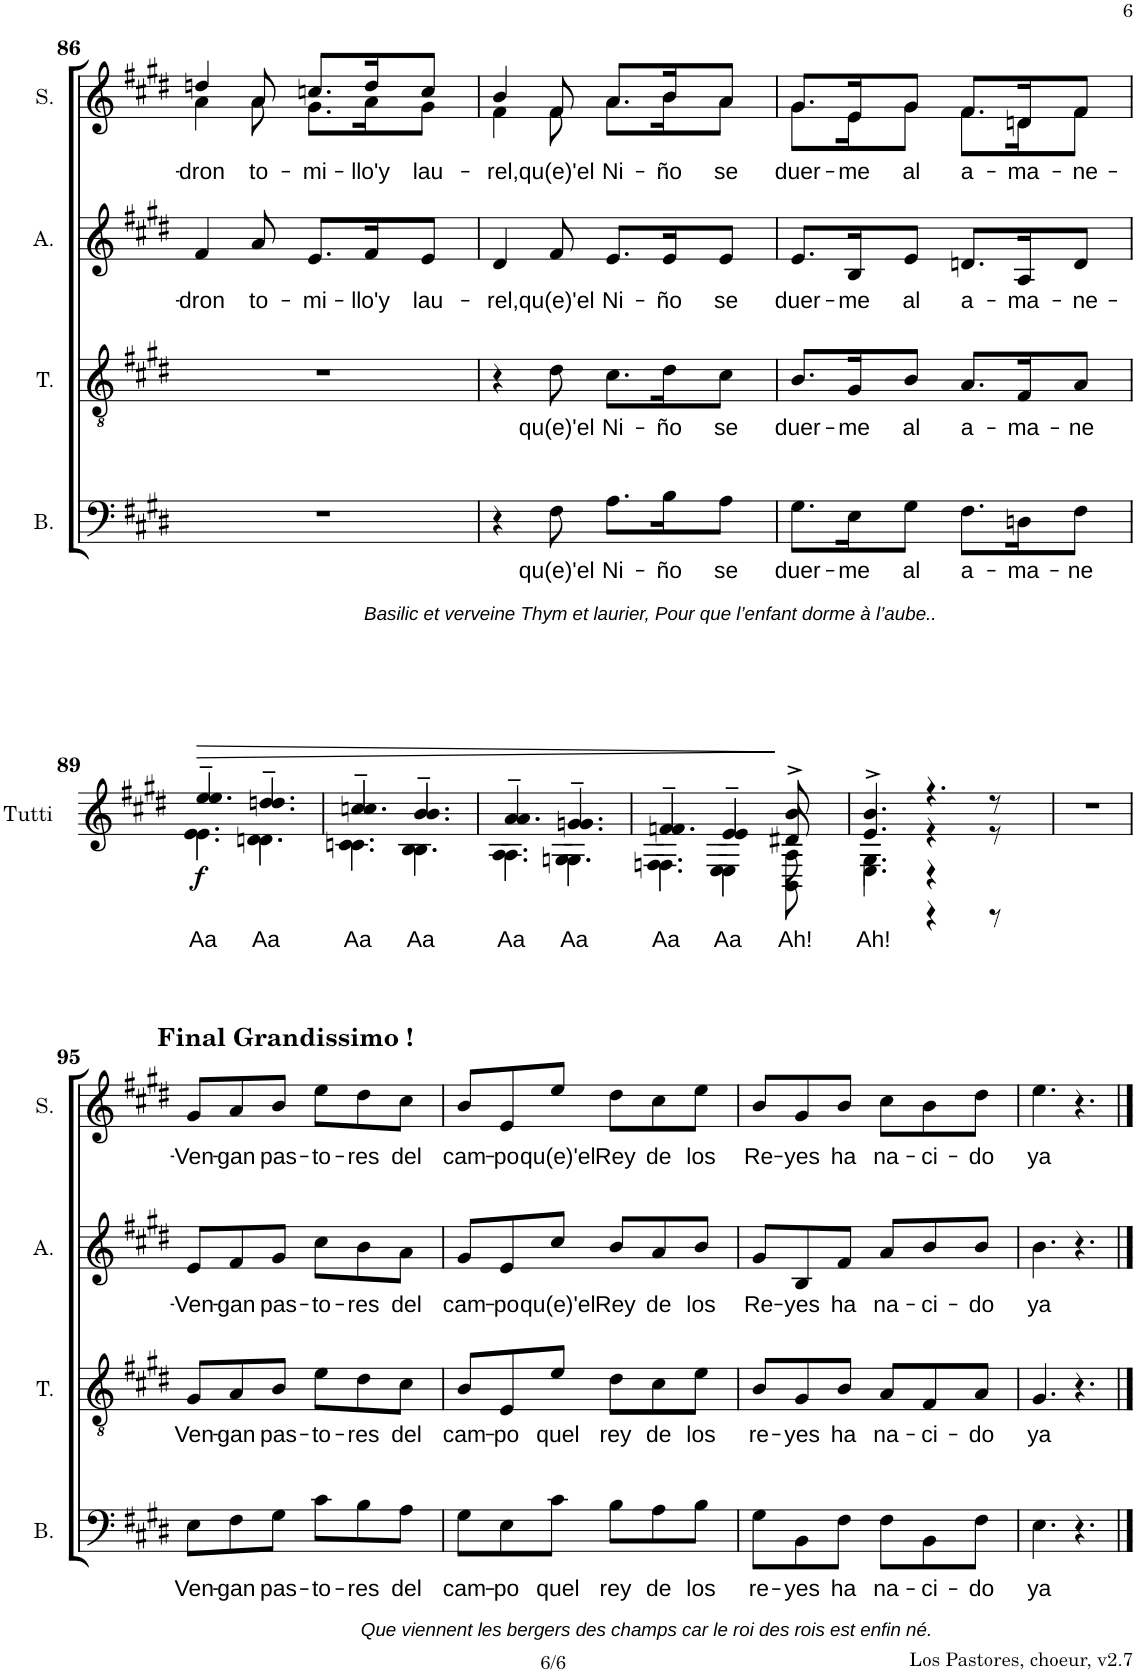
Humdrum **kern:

**kern	**text	**kern	**text	**kern	**text	**kern	**text	**kern	**text	**dynam
*part5	*part5	*part4	*part4	*part3	*part3	*part2	*part2	*part1	*part1	*part1
*staff5	*staff5	*staff4	*staff4	*staff3	*staff3	*staff2	*staff2	*staff1	*staff1	*staff1
*I"Basse	*	*I"Ténor	*	*I"Alto	*	*I"Soprano	*	*I"Tutti	*	*
*I'B.	*	*I'T.	*	*I'A.	*	*I'S.	*	*I'Tutti	*	*
!!LO:PB:g=z
*clefF4	*	*clefGv2	*	*clefG2	*	*clefG2	*	*clefG2	*	*
*Trd7c12	*	*	*	*	*	*	*	*	*	*
*k[f#c#g#d#]	*	*k[f#c#g#d#]	*	*k[f#c#g#d#]	*	*k[f#c#g#d#]	*	*k[f#c#g#d#]	*	*
*M6/8	*	*M6/8	*	*M6/8	*	*M6/8	*	*M6/8	*	*
=86	=86	=86	=86	=86	=86	=86	=86	=86	=86	=86
!LO:TX:b:i:t=Basilic et verveine Thym et laurier, Pour que l’enfant dorme à l’aube..	!	!	!	!	!	!	!	!	!	!
!	!	!	!	!	!LO:LY:b	!	!LO:LY:b	!	!	!
*	*	*	*	*	*	*^	*	*	*	*
2.r	.	2.r	.	4f#/	-dron	4ddn/	4a\	-dron	2.r	.	.
!	!	!	!	!	!LO:LY:b	!	!	!LO:LY:b	!	!	!
.	.	.	.	8a/	to-	8a/	8a\	to-	.	.	.
!	!	!	!	!	!LO:LY:b	!	!	!LO:LY:b	!	!	!
.	.	.	.	8.e/L	-mi-	8.ccn/L	8.g#\L	-mi-	.	.	.
!	!	!	!	!	!LO:LY:b	!	!	!LO:LY:b	!	!	!
.	.	.	.	16f#/K	-llo'y	16dd/K	16a\K	-llo'y	.	.	.
!	!	!	!	!	!LO:LY:b	!	!	!LO:LY:b	!	!	!
.	.	.	.	8e/J	lau-	8cc/J	8g#\J	lau-	.	.	.
=87	=87	=87	=87	=87	=87	=87	=87	=87	=87	=87	=87
!	!	!	!	!	!LO:LY:b	!	!	!LO:LY:b	!	!	!
4r	.	4r	.	4d#/	-rel,	4b/	4f#\	-rel,	2.r	.	.
!	!LO:LY:b	!	!LO:LY:b	!	!LO:LY:b	!	!	!LO:LY:b	!	!	!
8F#\	qu(e)'el	8d#\	qu(e)'el	8f#/	qu(e)'el	8f#/	8f#\	qu(e)'el	.	.	.
!	!LO:LY:b	!	!LO:LY:b	!	!LO:LY:b	!	!	!LO:LY:b	!	!	!
8.A\L	Ni-	8.c#\L	Ni-	8.e/L	Ni-	8.a/L	8.a\L	Ni-	.	.	.
!	!LO:LY:b	!	!LO:LY:b	!	!LO:LY:b	!	!	!LO:LY:b	!	!	!
16B\K	-ño	16d#\K	-ño	16e/K	-ño	16b/K	16b\K	-ño	.	.	.
!	!LO:LY:b	!	!LO:LY:b	!	!LO:LY:b	!	!	!LO:LY:b	!	!	!
8A\J	se	8c#\J	se	8e/J	se	8a/J	8a\J	se	.	.	.
=88	=88	=88	=88	=88	=88	=88	=88	=88	=88	=88	=88
!	!LO:LY:b	!	!LO:LY:b	!	!LO:LY:b	!	!	!LO:LY:b	!	!	!
8.G#\L	duer-	8.B/L	duer-	8.e/L	duer-	8.g#/L	8.g#\L	duer-	2.r	.	.
!	!LO:LY:b	!	!LO:LY:b	!	!LO:LY:b	!	!	!LO:LY:b	!	!	!
16E\K	-me	16G#/K	-me	16B/K	-me	16e/K	16e\K	-me	.	.	.
!	!LO:LY:b	!	!LO:LY:b	!	!LO:LY:b	!	!	!LO:LY:b	!	!	!
8G#\J	al	8B/J	al	8e/J	al	8g#/J	8g#\J	al	.	.	.
!	!LO:LY:b	!	!LO:LY:b	!	!LO:LY:b	!	!	!LO:LY:b	!	!	!
8.F#\L	a-	8.A/L	a-	8.dn/L	a-	8.f#/L	8.f#\L	a-	.	.	.
!	!LO:LY:b	!	!LO:LY:b	!	!LO:LY:b	!	!	!LO:LY:b	!	!	!
16Dn\K	-ma-	16F#/K	-ma-	16A/K	-ma-	16dn/K	16d\K	-ma-	.	.	.
!	!LO:LY:b	!	!LO:LY:b	!	!LO:LY:b	!	!	!LO:LY:b	!	!	!
8F#\J	-ne	8A/J	-ne	8d/J	-ne-	8f#/J	8f#\J	-ne-	.	.	.
!!LO:LB:g=z
=89	=89	=89	=89	=89	=89	=89	=89	=89	=89	=89	=89
!	!	!	!	!	!	!	!	!	!	!LO:LY:b	!LO:HP:b
*	*	*	*	*	*	*	*	*	*^	*	*
*	*	*	*	*	*	*	*	*	*	*^	*	*
*	*	*	*	*	*	*	*	*	*	*	*^	*	*
!	!	!	!	!	!	!	!	!	!	!	!	!	!	!LO:DY:n=1:b
*	*	*	*	*	*	*v	*v	*	*	*	*	*	*	*
2.r	.	2.r	.	2.r	.	2.r	.	4.ee~/	4.e\	4.ee/	4.e\	Aa	> f
!	!	!	!	!	!	!	!	!	!	!	!	!LO:LY:b	!
.	.	.	.	.	.	.	.	4.ddn~/	4.dn\	4.dd/	4.d\	Aa	.
=90	=90	=90	=90	=90	=90	=90	=90	=90	=90	=90	=90	=90	=90
!	!	!	!	!	!	!	!	!	!	!	!	!LO:LY:b	!
2.r	.	2.r	.	2.r	.	2.r	.	4.ccn~/	4.cn\	4.cc/	4.c\	Aa	.
!	!	!	!	!	!	!	!	!	!	!	!	!LO:LY:b	!
.	.	.	.	.	.	.	.	4.b~/	4.B\	4.b/	4.B\	Aa	.
=91	=91	=91	=91	=91	=91	=91	=91	=91	=91	=91	=91	=91	=91
!	!	!	!	!	!	!	!	!	!	!	!	!LO:LY:b	!
2.r	.	2.r	.	2.r	.	2.r	.	4.a~/	4.A\	4.a/	4.A\	Aa	.
!	!	!	!	!	!	!	!	!	!	!	!	!LO:LY:b	!
.	.	.	.	.	.	.	.	4.gn~/	4.Gn\	4.g/	4.G\	Aa	.
=92	=92	=92	=92	=92	=92	=92	=92	=92	=92	=92	=92	=92	=92
!	!	!	!	!	!	!	!	!	!	!	!	!LO:LY:b	!
2.r	.	2.r	.	2.r	.	2.r	.	4.fn~/	4.Fn\	4.f/	4.F\	Aa	.
!	!	!	!	!	!	!	!	!	!	!	!	!LO:LY:b	!
.	.	.	.	.	.	.	.	4e~/	4E\	4e/	4E\	Aa	.
!	!	!	!	!	!	!	!	!	!	!	!	!LO:LY:b	!
.	.	.	.	.	.	.	.	8b^>/	8BB\	8d#X/	8A\	Ah!	]
=93	=93	=93	=93	=93	=93	=93	=93	=93	=93	=93	=93	=93	=93
!	!	!	!	!	!	!	!	!	!	!	!	!LO:LY:b	!
2.r	.	2.r	.	2.r	.	2.r	.	4.b^/	4.E\	4.e/	4.G#\	Ah!	.
.	.	.	.	.	.	.	.	4.r	4r	4r	4r	.	.
.	.	.	.	.	.	.	.	.	8r	8r	8r	.	.
*	*	*	*	*	*	*	*	*v	*v	*v	*v	*	*
=94	=94	=94	=94	=94	=94	=94	=94	=94	=94	=94
2.r	.	2.r	.	2.r	.	2.r	.	2.r	.	.
!!LO:LB:g=z
=95	=95	=95	=95	=95	=95	=95	=95	=95	=95	=95
!LO:TX:b:i:t=Que viennent les bergers des champs car le roi des rois est enfin né.	!	!	!	!	!	!	!	!	!	!
!	!LO:LY:b	!	!LO:LY:b	!	!LO:LY:b	!	!LO:LY:b	!	!	!
8E\L	Ven-	8G#/L	Ven-	8e/L	Ven-	8g#/L	Ven-	2.r	.	.
!	!LO:LY:b	!	!LO:LY:b	!	!LO:LY:b	!	!LO:LY:b	!	!	!
8F#\	-gan	8A/	-gan	8f#/	-gan	8a/	-gan	.	.	.
!	!LO:LY:b	!	!LO:LY:b	!	!LO:LY:b	!	!LO:LY:b	!	!	!
8G#\J	pas-	8B/J	pas-	8g#/J	pas-	8b/J	pas-	.	.	.
!	!LO:LY:b	!	!LO:LY:b	!	!LO:LY:b	!	!LO:LY:b	!	!	!
8c#\L	-to-	8e\L	-to-	8cc#\L	-to-	8ee\L	-to-	.	.	.
!	!LO:LY:b	!	!LO:LY:b	!	!LO:LY:b	!	!LO:LY:b	!	!	!
8B\	-res	8d#\	-res	8b\	-res	8dd#\	-res	.	.	.
!	!LO:LY:b	!	!LO:LY:b	!	!LO:LY:b	!	!LO:LY:b	!	!	!
8A\J	del	8c#\J	del	8a\J	del	8cc#\J	del	.	.	.
=96	=96	=96	=96	=96	=96	=96	=96	=96	=96	=96
!	!LO:LY:b	!	!LO:LY:b	!	!LO:LY:b	!	!LO:LY:b	!	!	!
8G#\L	cam-	8B/L	cam-	8g#/L	cam-	8b/L	cam-	2.r	.	.
!	!LO:LY:b	!	!LO:LY:b	!	!LO:LY:b	!	!LO:LY:b	!	!	!
8E\	-po	8E/	-po	8e/	-po	8e/	-po	.	.	.
!	!LO:LY:b	!	!LO:LY:b	!	!LO:LY:b	!	!LO:LY:b	!	!	!
8c#\J	quel	8e/J	quel	8cc#/J	qu(e)'el	8ee/J	qu(e)'el	.	.	.
!	!LO:LY:b	!	!LO:LY:b	!	!LO:LY:b	!	!LO:LY:b	!	!	!
8B\L	rey	8d#\L	rey	8b/L	Rey	8dd#\L	Rey	.	.	.
!	!LO:LY:b	!	!LO:LY:b	!	!LO:LY:b	!	!LO:LY:b	!	!	!
8A\	de	8c#\	de	8a/	de	8cc#\	de	.	.	.
!	!LO:LY:b	!	!LO:LY:b	!	!LO:LY:b	!	!LO:LY:b	!	!	!
8B\J	los	8e\J	los	8b/J	los	8ee\J	los	.	.	.
=97	=97	=97	=97	=97	=97	=97	=97	=97	=97	=97
!	!LO:LY:b	!	!LO:LY:b	!	!LO:LY:b	!	!LO:LY:b	!	!	!
8G#\L	re-	8B/L	re-	8g#/L	Re-	8b/L	Re-	2.r	.	.
!	!LO:LY:b	!	!LO:LY:b	!	!LO:LY:b	!	!LO:LY:b	!	!	!
8BB\	-yes	8G#/	-yes	8B/	-yes	8g#/	-yes	.	.	.
!	!LO:LY:b	!	!LO:LY:b	!	!LO:LY:b	!	!LO:LY:b	!	!	!
8F#\J	ha	8B/J	ha	8f#/J	ha	8b/J	ha	.	.	.
!	!LO:LY:b	!	!LO:LY:b	!	!LO:LY:b	!	!LO:LY:b	!	!	!
8F#\L	na-	8A/L	na-	8a/L	na-	8cc#\L	na-	.	.	.
!	!LO:LY:b	!	!LO:LY:b	!	!LO:LY:b	!	!LO:LY:b	!	!	!
8BB\	-ci-	8F#/	-ci-	8b/	-ci-	8b\	-ci-	.	.	.
!	!LO:LY:b	!	!LO:LY:b	!	!LO:LY:b	!	!LO:LY:b	!	!	!
8F#\J	-do	8A/J	-do	8b/J	-do	8dd#\J	-do	.	.	.
=98	=98	=98	=98	=98	=98	=98	=98	=98	=98	=98
!	!LO:LY:b	!	!LO:LY:b	!	!LO:LY:b	!	!LO:LY:b	!	!	!
4.E\	ya	4.G#/	ya	4.b\	ya	4.ee\	ya	4.r	.	.
4.r	.	4.r	.	4.r	.	4.r	.	4r	.	.
.	.	.	.	.	.	.	.	8r	.	.
==	==	==	==	==	==	==	==	==	==	==
*-	*-	*-	*-	*-	*-	*-	*-	*-	*-	*-
